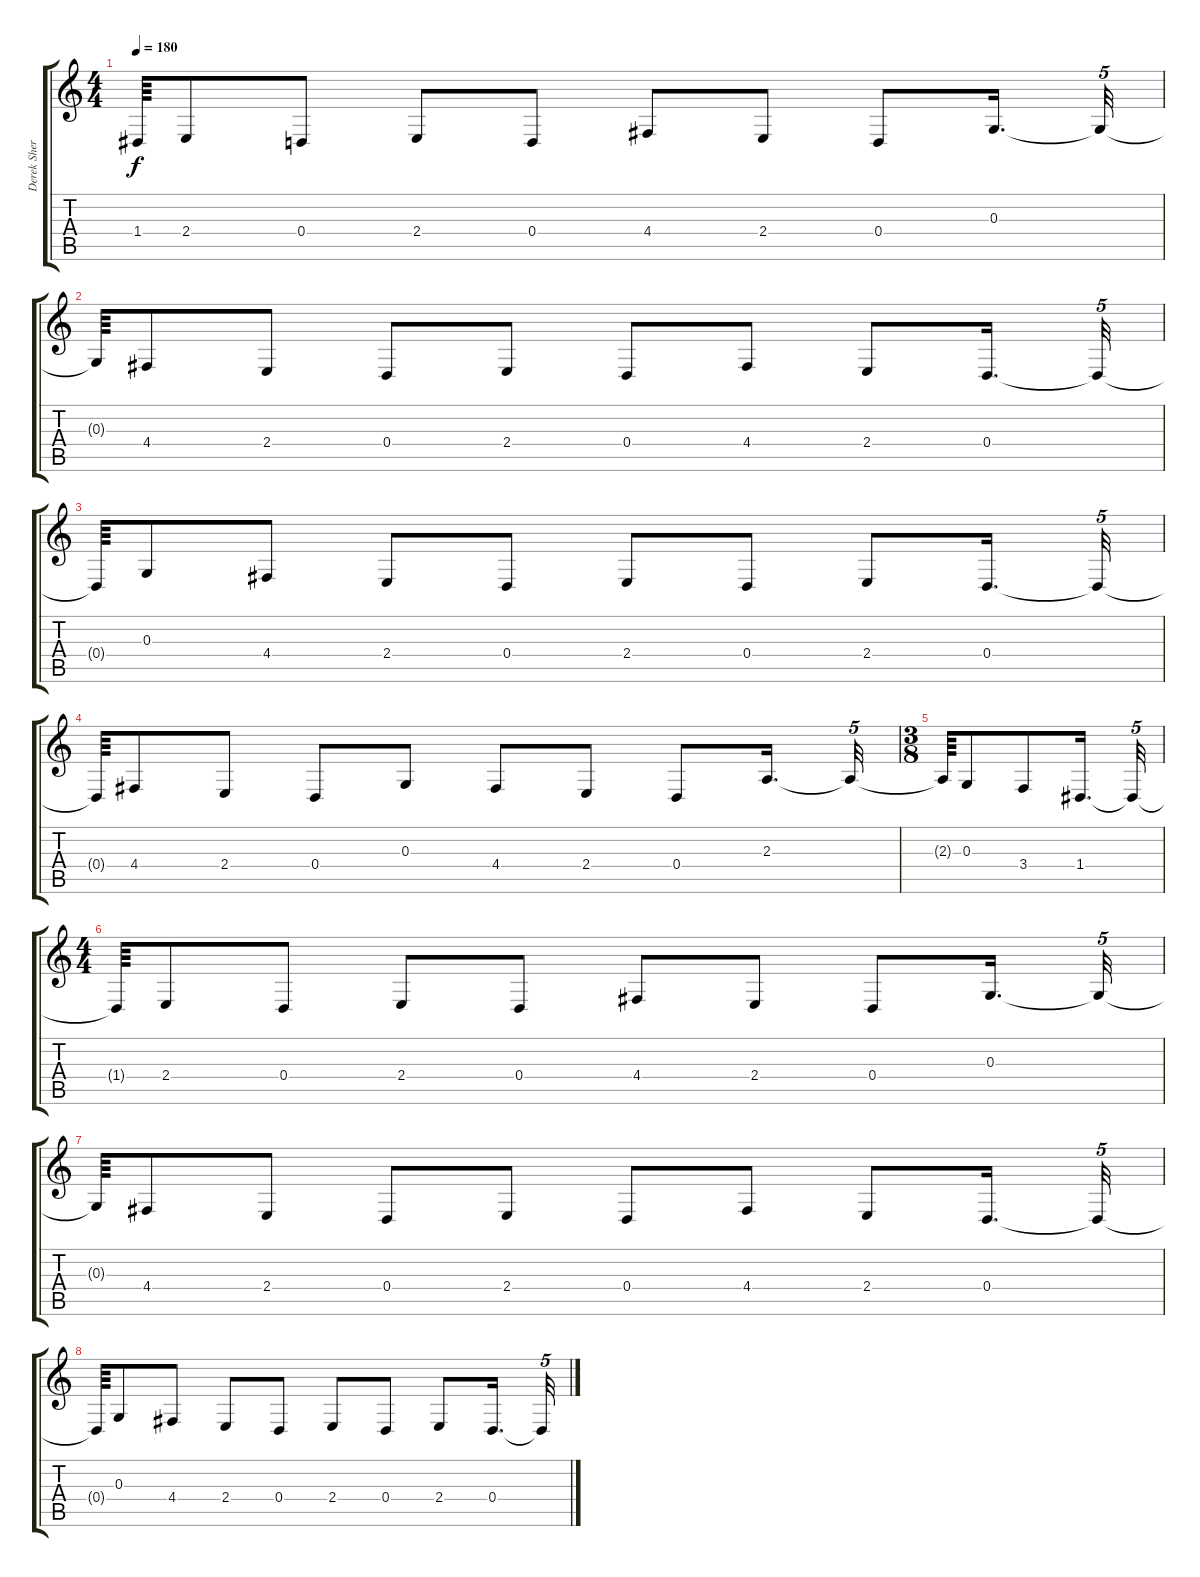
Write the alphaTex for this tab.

\track ("Derek Sherinian" "Derek Sher") {instrument rockorgan}
\staff {score tabs}
\tuning (E4 B3 G3 D3 A2 E2) {hide}
\ts (4 4)
\tempo 180
\clef g2
\ks c
1.4{t}.64{dy f} 2.4.8{instrument rockorgan} 0.4.8 2.4.8 0.4.8 4.4.8 2.4.8 0.4.8 0.3.16{d} 0.3{t}.32{tu (5 4)} |
0.3{t}.64 4.4.8 2.4.8 0.4.8 2.4.8 0.4.8 4.4.8 2.4.8 0.4.16{d} 0.4{t}.32{tu (5 4)} |
0.4{t}.64 0.3.8 4.4.8 2.4.8 0.4.8 2.4.8 0.4.8 2.4.8 0.4.16{d} 0.4{t}.32{tu (5 4)} |
0.4{t}.64 4.4.8 2.4.8 0.4.8 0.3.8 4.4.8 2.4.8 0.4.8 2.3.16{d} 2.3{t}.32{tu (5 4)} |
\ts (3 8)
2.3{t}.64 0.3.8 3.4.8 1.4.16{d} 1.4{t}.32{tu (5 4)} |
\ts (4 4)
1.4{t}.64 2.4.8{instrument rockorgan} 0.4.8 2.4.8 0.4.8 4.4.8 2.4.8 0.4.8 0.3.16{d} 0.3{t}.32{tu (5 4)} |
0.3{t}.64 4.4.8 2.4.8 0.4.8 2.4.8 0.4.8 4.4.8 2.4.8 0.4.16{d} 0.4{t}.32{tu (5 4)} |
0.4{t}.64 0.3.8 4.4.8 2.4.8 0.4.8 2.4.8 0.4.8 2.4.8 0.4.16{d} 0.4{t}.32{tu (5 4)}
